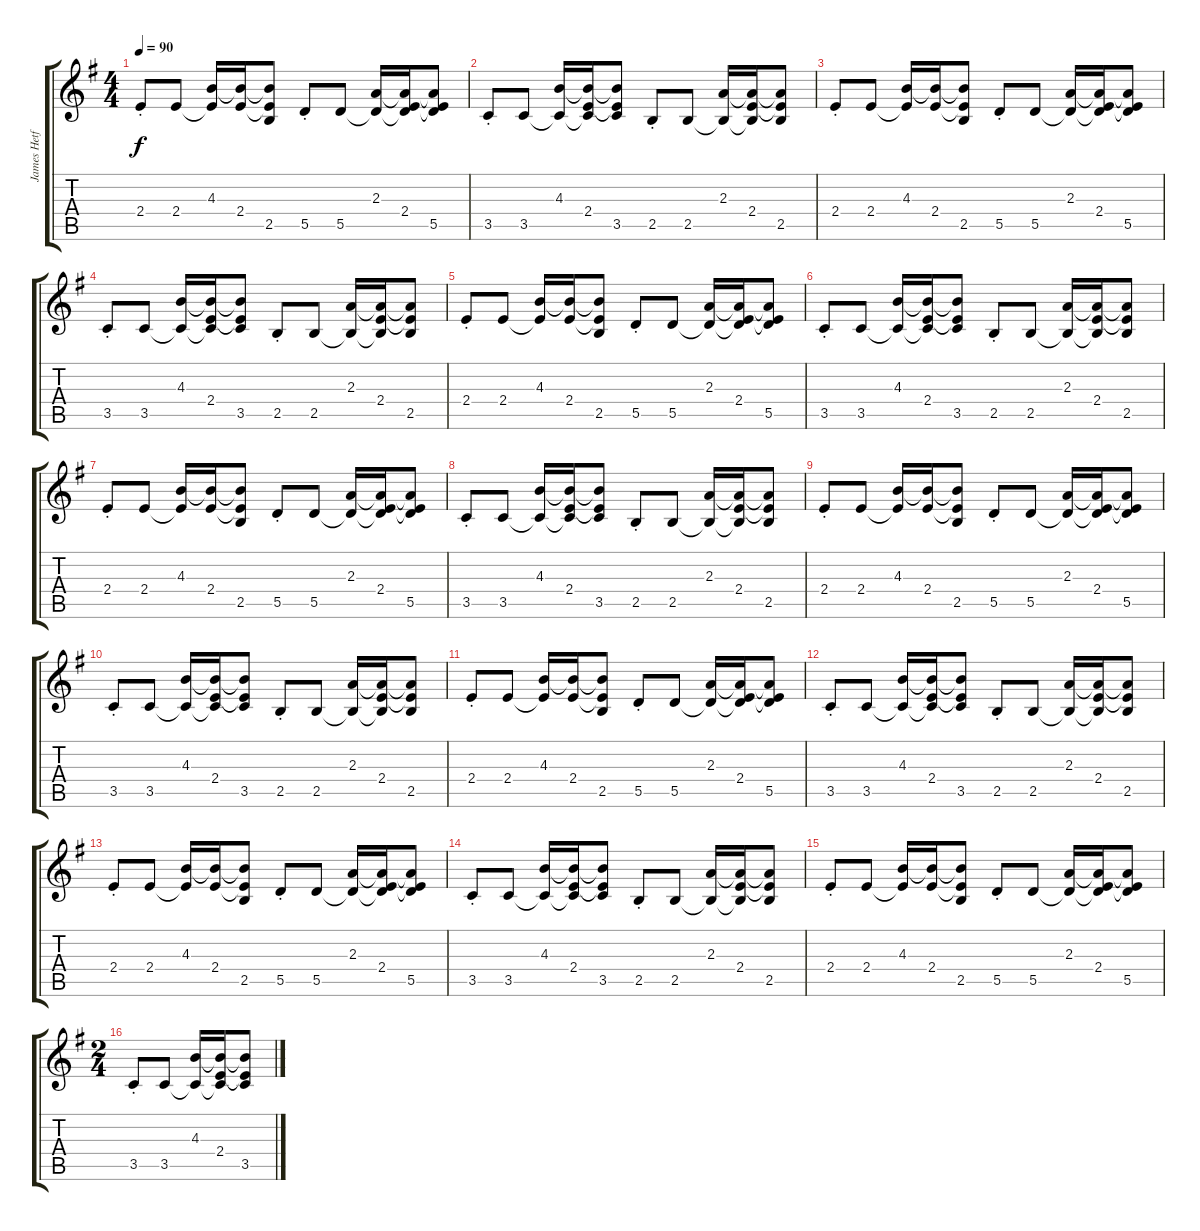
\track ("James Hetfield" "James Hetf") {instrument distortionguitar}
\staff {score tabs}
\tuning (E4 B3 G3 D3 A2 E2) {hide}
\ts (4 4)
\tempo 90
\clef g2
\ks eminor
2.4{st}.8{dy f} 2.4.8 (4.3 2.4{t}).16 (4.3{t} 2.4).16 (4.3{t} 2.4{t} 2.5).8 5.5{st}.8 5.5.8 (2.3 5.5{t}).16 (2.3{t} 2.4 5.5{t}).16 (2.3{t} 2.4{t} 5.5).8 |
3.5{st}.8 3.5.8 (4.3 3.5{t}).16 (4.3{t} 2.4 3.5{t}).16 (4.3{t} 2.4{t} 3.5).8 2.5{st}.8 2.5.8 (2.3 2.5{t}).16 (2.3{t} 2.4 2.5{t}).16 (2.3{t} 2.4{t} 2.5).8 |
2.4{st}.8 2.4.8 (4.3 2.4{t}).16 (4.3{t} 2.4).16 (4.3{t} 2.4{t} 2.5).8 5.5{st}.8 5.5.8 (2.3 5.5{t}).16 (2.3{t} 2.4 5.5{t}).16 (2.3{t} 2.4{t} 5.5).8 |
3.5{st}.8 3.5.8 (4.3 3.5{t}).16 (4.3{t} 2.4 3.5{t}).16 (4.3{t} 2.4{t} 3.5).8 2.5{st}.8 2.5.8 (2.3 2.5{t}).16 (2.3{t} 2.4 2.5{t}).16 (2.3{t} 2.4{t} 2.5).8 |
2.4{st}.8 2.4.8 (4.3 2.4{t}).16 (4.3{t} 2.4).16 (4.3{t} 2.4{t} 2.5).8 5.5{st}.8 5.5.8 (2.3 5.5{t}).16 (2.3{t} 2.4 5.5{t}).16 (2.3{t} 2.4{t} 5.5).8 |
3.5{st}.8 3.5.8 (4.3 3.5{t}).16 (4.3{t} 2.4 3.5{t}).16 (4.3{t} 2.4{t} 3.5).8 2.5{st}.8 2.5.8 (2.3 2.5{t}).16 (2.3{t} 2.4 2.5{t}).16 (2.3{t} 2.4{t} 2.5).8 |
2.4{st}.8 2.4.8 (4.3 2.4{t}).16 (4.3{t} 2.4).16 (4.3{t} 2.4{t} 2.5).8 5.5{st}.8 5.5.8 (2.3 5.5{t}).16 (2.3{t} 2.4 5.5{t}).16 (2.3{t} 2.4{t} 5.5).8 |
3.5{st}.8 3.5.8 (4.3 3.5{t}).16 (4.3{t} 2.4 3.5{t}).16 (4.3{t} 2.4{t} 3.5).8 2.5{st}.8 2.5.8 (2.3 2.5{t}).16 (2.3{t} 2.4 2.5{t}).16 (2.3{t} 2.4{t} 2.5).8 |
2.4{st}.8 2.4.8 (4.3 2.4{t}).16 (4.3{t} 2.4).16 (4.3{t} 2.4{t} 2.5).8 5.5{st}.8 5.5.8 (2.3 5.5{t}).16 (2.3{t} 2.4 5.5{t}).16 (2.3{t} 2.4{t} 5.5).8 |
3.5{st}.8 3.5.8 (4.3 3.5{t}).16 (4.3{t} 2.4 3.5{t}).16 (4.3{t} 2.4{t} 3.5).8 2.5{st}.8 2.5.8 (2.3 2.5{t}).16 (2.3{t} 2.4 2.5{t}).16 (2.3{t} 2.4{t} 2.5).8 |
2.4{st}.8 2.4.8 (4.3 2.4{t}).16 (4.3{t} 2.4).16 (4.3{t} 2.4{t} 2.5).8 5.5{st}.8 5.5.8 (2.3 5.5{t}).16 (2.3{t} 2.4 5.5{t}).16 (2.3{t} 2.4{t} 5.5).8 |
3.5{st}.8 3.5.8 (4.3 3.5{t}).16 (4.3{t} 2.4 3.5{t}).16 (4.3{t} 2.4{t} 3.5).8 2.5{st}.8 2.5.8 (2.3 2.5{t}).16 (2.3{t} 2.4 2.5{t}).16 (2.3{t} 2.4{t} 2.5).8 |
2.4{st}.8 2.4.8 (4.3 2.4{t}).16 (4.3{t} 2.4).16 (4.3{t} 2.4{t} 2.5).8 5.5{st}.8 5.5.8 (2.3 5.5{t}).16 (2.3{t} 2.4 5.5{t}).16 (2.3{t} 2.4{t} 5.5).8 |
3.5{st}.8 3.5.8 (4.3 3.5{t}).16 (4.3{t} 2.4 3.5{t}).16 (4.3{t} 2.4{t} 3.5).8 2.5{st}.8 2.5.8 (2.3 2.5{t}).16 (2.3{t} 2.4 2.5{t}).16 (2.3{t} 2.4{t} 2.5).8 |
2.4{st}.8 2.4.8 (4.3 2.4{t}).16 (4.3{t} 2.4).16 (4.3{t} 2.4{t} 2.5).8 5.5{st}.8 5.5.8 (2.3 5.5{t}).16 (2.3{t} 2.4 5.5{t}).16 (2.3{t} 2.4{t} 5.5).8 |
\ts (2 4)
3.5{st}.8 3.5.8 (4.3 3.5{t}).16 (4.3{t} 2.4 3.5{t}).16 (4.3{t} 2.4{t} 3.5).8
